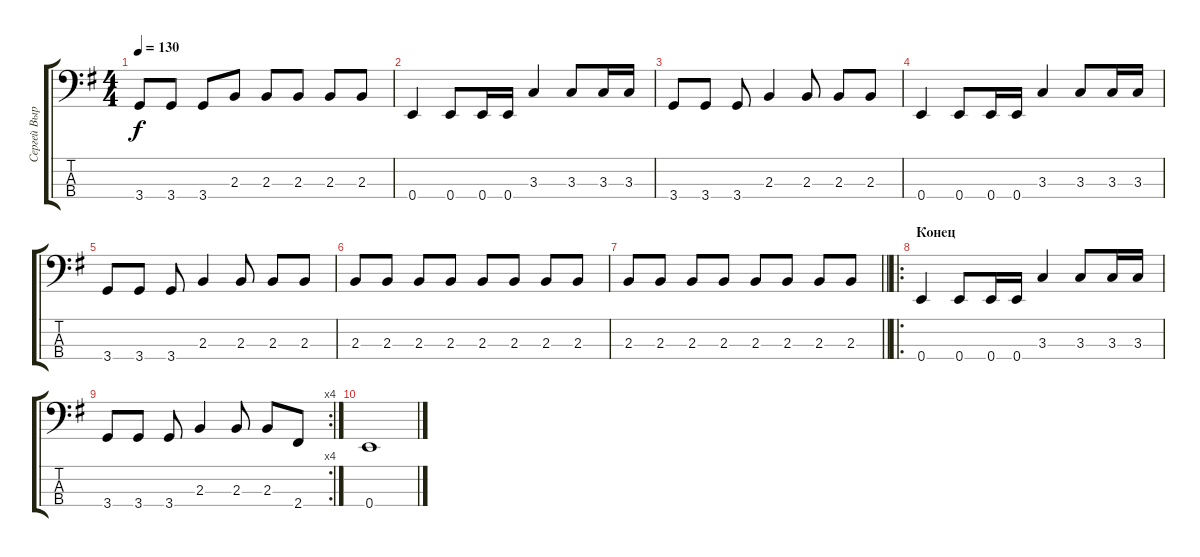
\track ("Сергей Вырвич" "Сергей Выр") {instrument electricbassfinger}
\staff {score tabs}
\tuning (G2 D2 A1 E1) {hide}
\ts (4 4)
\tempo 130
\clef f4
\ks eminor
3.4.8{dy f} 3.4.8 3.4.8 2.3.8 2.3.8 2.3.8 2.3.8 2.3.8 |
0.4.4 0.4.8 0.4.16 0.4.16 3.3.4 3.3.8 3.3.16 3.3.16 |
3.4.8 3.4.8 3.4.8 2.3.4 2.3.8 2.3.8 2.3.8 |
0.4.4 0.4.8 0.4.16 0.4.16 3.3.4 3.3.8 3.3.16 3.3.16 |
3.4.8 3.4.8 3.4.8 2.3.4 2.3.8 2.3.8 2.3.8 |
2.3.8 2.3.8 2.3.8 2.3.8 2.3.8 2.3.8 2.3.8 2.3.8 |
\barLineRight lightlight
2.3.8 2.3.8 2.3.8 2.3.8 2.3.8 2.3.8 2.3.8 2.3.8 |
\ro
\section ("" "Конец")
0.4.4 0.4.8 0.4.16 0.4.16 3.3.4 3.3.8 3.3.16 3.3.16 |
\rc 4
3.4.8 3.4.8 3.4.8 2.3.4 2.3.8 2.3.8 2.4.8 |
0.4.1
